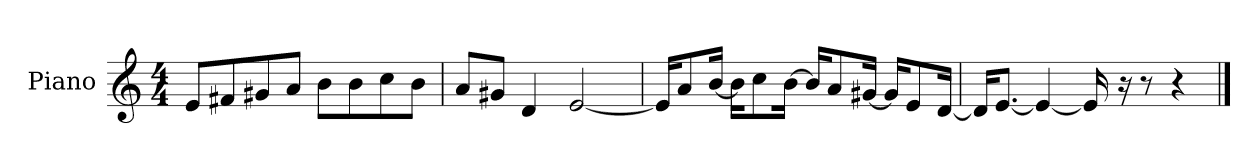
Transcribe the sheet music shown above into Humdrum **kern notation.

**kern
*part1
*staff1
*I"Piano
*I'P-no
*clefG2
*k[]
*M4/4
*MM90
=1
8e/L
8f#X/
8g#X/
8a/J
8b\L
8b\
8cc\
8b\J
=2
8a/L
8g#X/J
4d/
[2e/
=3
16e/KL]
8a/
[16b/Jk
16b\KL]
8cc\
[16b\Jk
16b/KL]
8a/
[16g#X/Jk
16g#/KL]
8e/
[16d/Jk
=4
16d/KL]
[8.e/J
4e/_
16e/]
16r
8r
4r
==
*-
